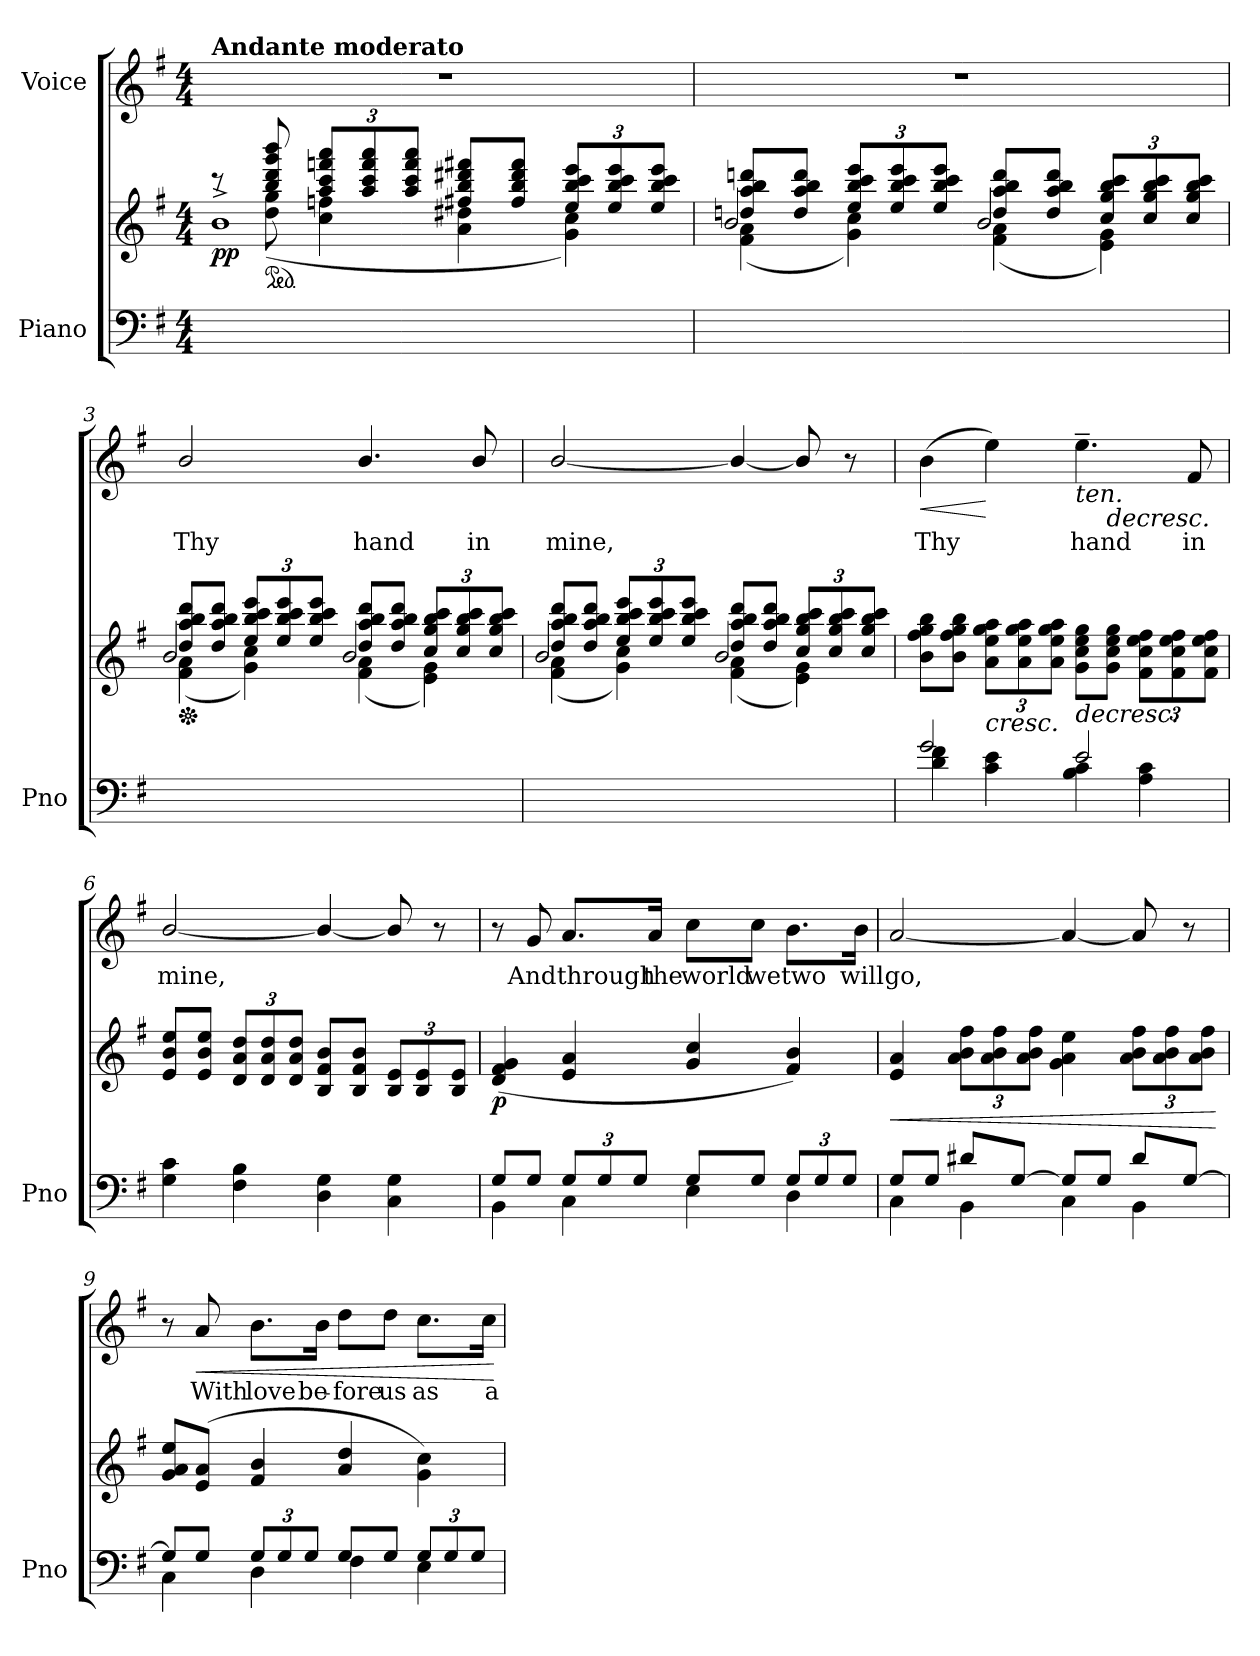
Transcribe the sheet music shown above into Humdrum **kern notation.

**kern	**kern	**dynam	**kern	**text	**dynam
*part2	*part2	*part2	*part1	*part1	*part1
*staff3	*staff2	*staff2/3	*staff1	*staff1	*staff1
*I"Piano	*	*	*I"Voice	*	*
*I'Pno	*	*	*	*	*
*clefF4	*clefG2	*	*clefG2	*	*
*k[f#]	*k[f#]	*	*k[f#]	*	*
*M4/4	*M4/4	*	*M4/4	*	*
=1	=1	=1	=1	=1	=1
*	*^	*	*	*	*
*	*	*^	*	*	*	*
!	!	!	!	!	!LO:TX:a:B:t=Andante moderato	!	!
!	!	!	!	!LO:DY:b	!	!	!
1ryy	8r	8ryy	1b^<	pp	1r	.	.
*	*ped	*	*	*	*	*	*
.	8bb/ 8ddd/ 8ggg/ 8bbb/	(8dd\ 8gg\	.	.	.	.	.
*	*Xbrackettup	*	*	*	*	*	*
.	12aa/ 12ccc/ 12fffn/ 12aaa/L	4cc\ 4ffn\	.	.	.	.	.
.	12aa/ 12ccc/ 12fff/ 12aaa/	.	.	.	.	.	.
.	12aa/ 12ccc/ 12fff/ 12aaa/J	.	.	.	.	.	.
.	8ff#X/ 8bb/ 8ddd#X/ 8fff#X/L	4a\ 4dd#X\	.	.	.	.	.
.	8ff#/ 8bb/ 8ddd#/ 8fff#/J	.	.	.	.	.	.
.	12ee/ 12bb/ 12ccc/ 12eee/L	4g\ 4cc\)	.	.	.	.	.
.	12ee/ 12bb/ 12ccc/ 12eee/	.	.	.	.	.	.
.	12ee/ 12bb/ 12ccc/ 12eee/J	.	.	.	.	.	.
=2	=2	=2	=2	=2	=2	=2	=2
1ryy	8ddn/ 8aa/ 8bb/ 8dddn/L	(4f#\ 4a\	2b/	.	1r	.	.
.	8dd/ 8aa/ 8bb/ 8ddd/J	.	.	.	.	.	.
.	12ee/ 12bb/ 12ccc/ 12eee/L	4g\ 4cc\)	.	.	.	.	.
.	12ee/ 12bb/ 12ccc/ 12eee/	.	.	.	.	.	.
.	12ee/ 12bb/ 12ccc/ 12eee/J	.	.	.	.	.	.
.	8dd/ 8aa/ 8bb/ 8ddd/L	(4f#\ 4a\	2b/	.	.	.	.
.	8dd/ 8aa/ 8bb/ 8ddd/J	.	.	.	.	.	.
.	12cc/ 12gg/ 12bb/ 12ccc/L	4e\ 4g\)	.	.	.	.	.
.	12cc/ 12gg/ 12bb/ 12ccc/	.	.	.	.	.	.
.	12cc/ 12gg/ 12bb/ 12ccc/J	.	.	.	.	.	.
!!LO:LB:g=z
=3	=3	=3	=3	=3	=3	=3	=3
*	*Xped	*	*	*	*	*	*
!	!	!	!	!	!	!LO:LY:b	!LO:DY:a
!	!	!	!	!	!	!	!LO:DY:n=1:a
1ryy	8dd/ 8aa/ 8bb/ 8ddd/L	(4f#\ 4a\	2b/	.	2b/	Thy	pp other-dynamics
.	8dd/ 8aa/ 8bb/ 8ddd/J	.	.	.	.	.	.
.	12ee/ 12bb/ 12ccc/ 12eee/L	4g\ 4cc\)	.	.	.	.	.
.	12ee/ 12bb/ 12ccc/ 12eee/	.	.	.	.	.	.
.	12ee/ 12bb/ 12ccc/ 12eee/J	.	.	.	.	.	.
!	!	!	!	!	!	!LO:LY:b	!
.	8dd/ 8aa/ 8bb/ 8ddd/L	(4f#\ 4a\	2b/	.	4.b/	hand	.
.	8dd/ 8aa/ 8bb/ 8ddd/J	.	.	.	.	.	.
.	12cc/ 12gg/ 12bb/ 12ccc/L	4e\ 4g\)	.	.	.	.	.
.	12cc/ 12gg/ 12bb/ 12ccc/	.	.	.	.	.	.
!	!	!	!	!	!	!LO:LY:b	!
.	.	.	.	.	8b/	in	.
.	12cc/ 12gg/ 12bb/ 12ccc/J	.	.	.	.	.	.
=4	=4	=4	=4	=4	=4	=4	=4
!	!	!	!	!	!	!LO:LY:b	!
1ryy	8dd/ 8aa/ 8bb/ 8ddd/L	(4f#\ 4a\	2b/	.	[2b/	mine,	.
.	8dd/ 8aa/ 8bb/ 8ddd/J	.	.	.	.	.	.
.	12ee/ 12bb/ 12ccc/ 12eee/L	4g\ 4cc\)	.	.	.	.	.
.	12ee/ 12bb/ 12ccc/ 12eee/	.	.	.	.	.	.
.	12ee/ 12bb/ 12ccc/ 12eee/J	.	.	.	.	.	.
.	8dd/ 8aa/ 8bb/ 8ddd/L	(4f#\ 4a\	2b/	.	4b/_	.	.
.	8dd/ 8aa/ 8bb/ 8ddd/J	.	.	.	.	.	.
.	12cc/ 12gg/ 12bb/ 12ccc/L	4e\ 4g\)	.	.	8b/]	.	.
.	12cc/ 12gg/ 12bb/ 12ccc/	.	.	.	.	.	.
.	.	.	.	.	8r	.	.
.	12cc/ 12gg/ 12bb/ 12ccc/J	.	.	.	.	.	.
*	*v	*v	*v	*	*	*	*
!!LO:LB:g=z
=5	=5	=5	=5	=5	=5
*^	*	*	*	*	*
!	!	!	!	!	!LO:LY:b	!LO:HP:b
*	*	*	*	*^	*	*
2g/	4d\ 4f#\	8b\ 8ff#\ 8gg\ 8bb\L	.	(4b\	2ryy	Thy	<
.	.	8b\ 8ff#\ 8gg\ 8bb\J	.	.	.	.	.
!	!	!	!LO:HP:b	!	!	!	!
.	4c\ 4e\	12a\ 12ee\ 12gg\ 12aa\L	<	4ee\)	.	.	[
.	.	12a\ 12ee\ 12gg\ 12aa\	.	.	.	.	.
.	.	12a\ 12ee\ 12gg\ 12aa\J	.	.	.	.	.
!	!	!	!	!LO:TX:b:i:t=ten.	!	!	!
!	!	!	!LO:HP:b	!	!	!LO:LY:b	!
2e/	4B\ 4c\	8g\ 8cc\ 8ee\ 8gg\L	>	4.ee~\	8ryy	hand	.
!	!	!	!	!	!	!	!LO:HP:b
.	.	8g\ 8cc\ 8ee\ 8gg\J	.	.	8ryy	.	>
.	4A\ 4c\	12f#\ 12cc\ 12ee\ 12ff#\L	.	.	4ryy	.	.
.	.	12f#\ 12cc\ 12ee\ 12ff#\	.	.	.	.	.
!	!	!	!	!	!	!LO:LY:b	!
.	.	.	.	8f#/	.	in	.
.	.	12f#\ 12cc\ 12ee\ 12ff#\J	.	.	.	.	.
*v	*v	*	*	*v	*v	*	*
.	.	[	.	.	.
=6	=6	=6	=6	=6	=6
!	!	!	!	!LO:LY:b	!
4G\ 4c\	8e/ 8b/ 8ee/L	.	[2b/	mine,	.
.	8e/ 8b/ 8ee/J	.	.	.	.
4F#\ 4B\	12d/ 12a/ 12dd/L	.	.	.	.
.	12d/ 12a/ 12dd/	.	.	.	.
.	12d/ 12a/ 12dd/J	.	.	.	.
4D\ 4G\	8B/ 8f#/ 8b/L	.	4b/_	.	.
.	8B/ 8f#/ 8b/J	.	.	.	.
4C\ 4G\	12B/ 12e/L	.	8b/]	.	.
.	12B/ 12e/	.	.	.	.
.	.	.	8r	.	.
.	12B/ 12e/J	.	.	.	.
!!LO:PB:g=z
=7	=7	=7	=7	=7	=7
*^	*	*	*	*	*
!	!	!	!LO:DY:b	!	!	!
8G/L	4BB\	(>4d/ 4f#/ 4g/	p	8r	.	.
!	!	!	!	!	!LO:LY:b	!LO:DY:a
!	!	!	!	!	!	!LO:DY:n=1:a
8G/J	.	.	.	8g/	And	p other-dynamics
*Xbrackettup	*	*	*	*	*	*
!	!	!	!	!	!LO:LY:b	!
12G/L	4C\	4e/ 4a/	.	8.a/L	through	.
12G/	.	.	.	.	.	.
12G/J	.	.	.	.	.	.
!	!	!	!	!	!LO:LY:b	!
.	.	.	.	16a/Jk	the	.
!	!	!	!	!	!LO:LY:b	!
8G/L	4E\	4g/ 4cc/	.	8cc\L	world	.
!	!	!	!	!	!LO:LY:b	!
8G/J	.	.	.	8cc\J	we	.
!	!	!	!	!	!LO:LY:b	!
12G/L	4D\	4f#/ 4b/)	.	8.b\L	two	.
12G/	.	.	.	.	.	.
12G/J	.	.	.	.	.	.
!	!	!	!	!	!LO:LY:b	!
.	.	.	.	16b\Jk	will	.
=8	=8	=8	=8	=8	=8	=8
!	!	!	!LO:HP:b	!	!LO:LY:b	!
8G/L	4C\	4e/ 4a/	<	[2a/	go,	.
8G/J	.	.	.	.	.	.
*	*	*brackettup	*	*	*	*
8d#X/L	4BB\	12a\ 12b\ 12ff#\L	.	.	.	.
.	.	12a\ 12b\ 12ff#\	.	.	.	.
[8G/J	.	.	.	.	.	.
.	.	12a\ 12b\ 12ff#\J	]	.	.	.
8G/L]	4C\	4g\ 4a\ 4ee\	.	4a/_	.	.
8G/J	.	.	.	.	.	.
*	*	*Xbrackettup	*	*	*	*
8d#/L	4BB\	12a\ 12b\ 12ff#\L	.	8a/]	.	.
.	.	12a\ 12b\ 12ff#\	.	.	.	.
[8G/J	.	.	.	8r	.	.
.	.	12a\ 12b\ 12ff#\J	.	.	.	.
*v	*v	*	*	*	*	*
.	.	[	.	.	.
!!LO:LB:g=z
=9	=9	=9	=9	=9	=9
*^	*	*	*	*	*
8G/L]	4C\	8g/ 8a/ 8ee/L	.	8r	.	.
!	!	!	!	!	!LO:LY:b	!LO:HP:b
8G/J	.	(8e/ 8a/J	.	8a/	With	<
!	!	!	!	!	!LO:LY:b	!
12G/L	4D\	4f#/ 4b/	.	8.b\L	love	.
12G/	.	.	.	.	.	.
12G/J	.	.	.	.	.	.
!	!	!	!	!	!LO:LY:b	!
.	.	.	.	16b\Jk	be-	.
!	!	!	!	!	!LO:LY:b	!
8G/L	4F#\	4a/ 4dd/	.	8dd\L	-fore	.
!	!	!	!	!	!LO:LY:b	!
8G/J	.	.	.	8dd\J	us	.
!	!	!	!	!	!LO:LY:b	!
12G/L	4E\	4g\ 4cc\)	.	8.cc\L	as	]
12G/	.	.	.	.	.	.
12G/J	.	.	.	.	.	.
!	!	!	!	!	!LO:LY:b	!
.	.	.	.	16cc\Jk	a	.
*v	*v	*	*	*	*	*
.	.	.	.	.	[
=	=	=	=	=	=
*-	*-	*-	*-	*-	*-
